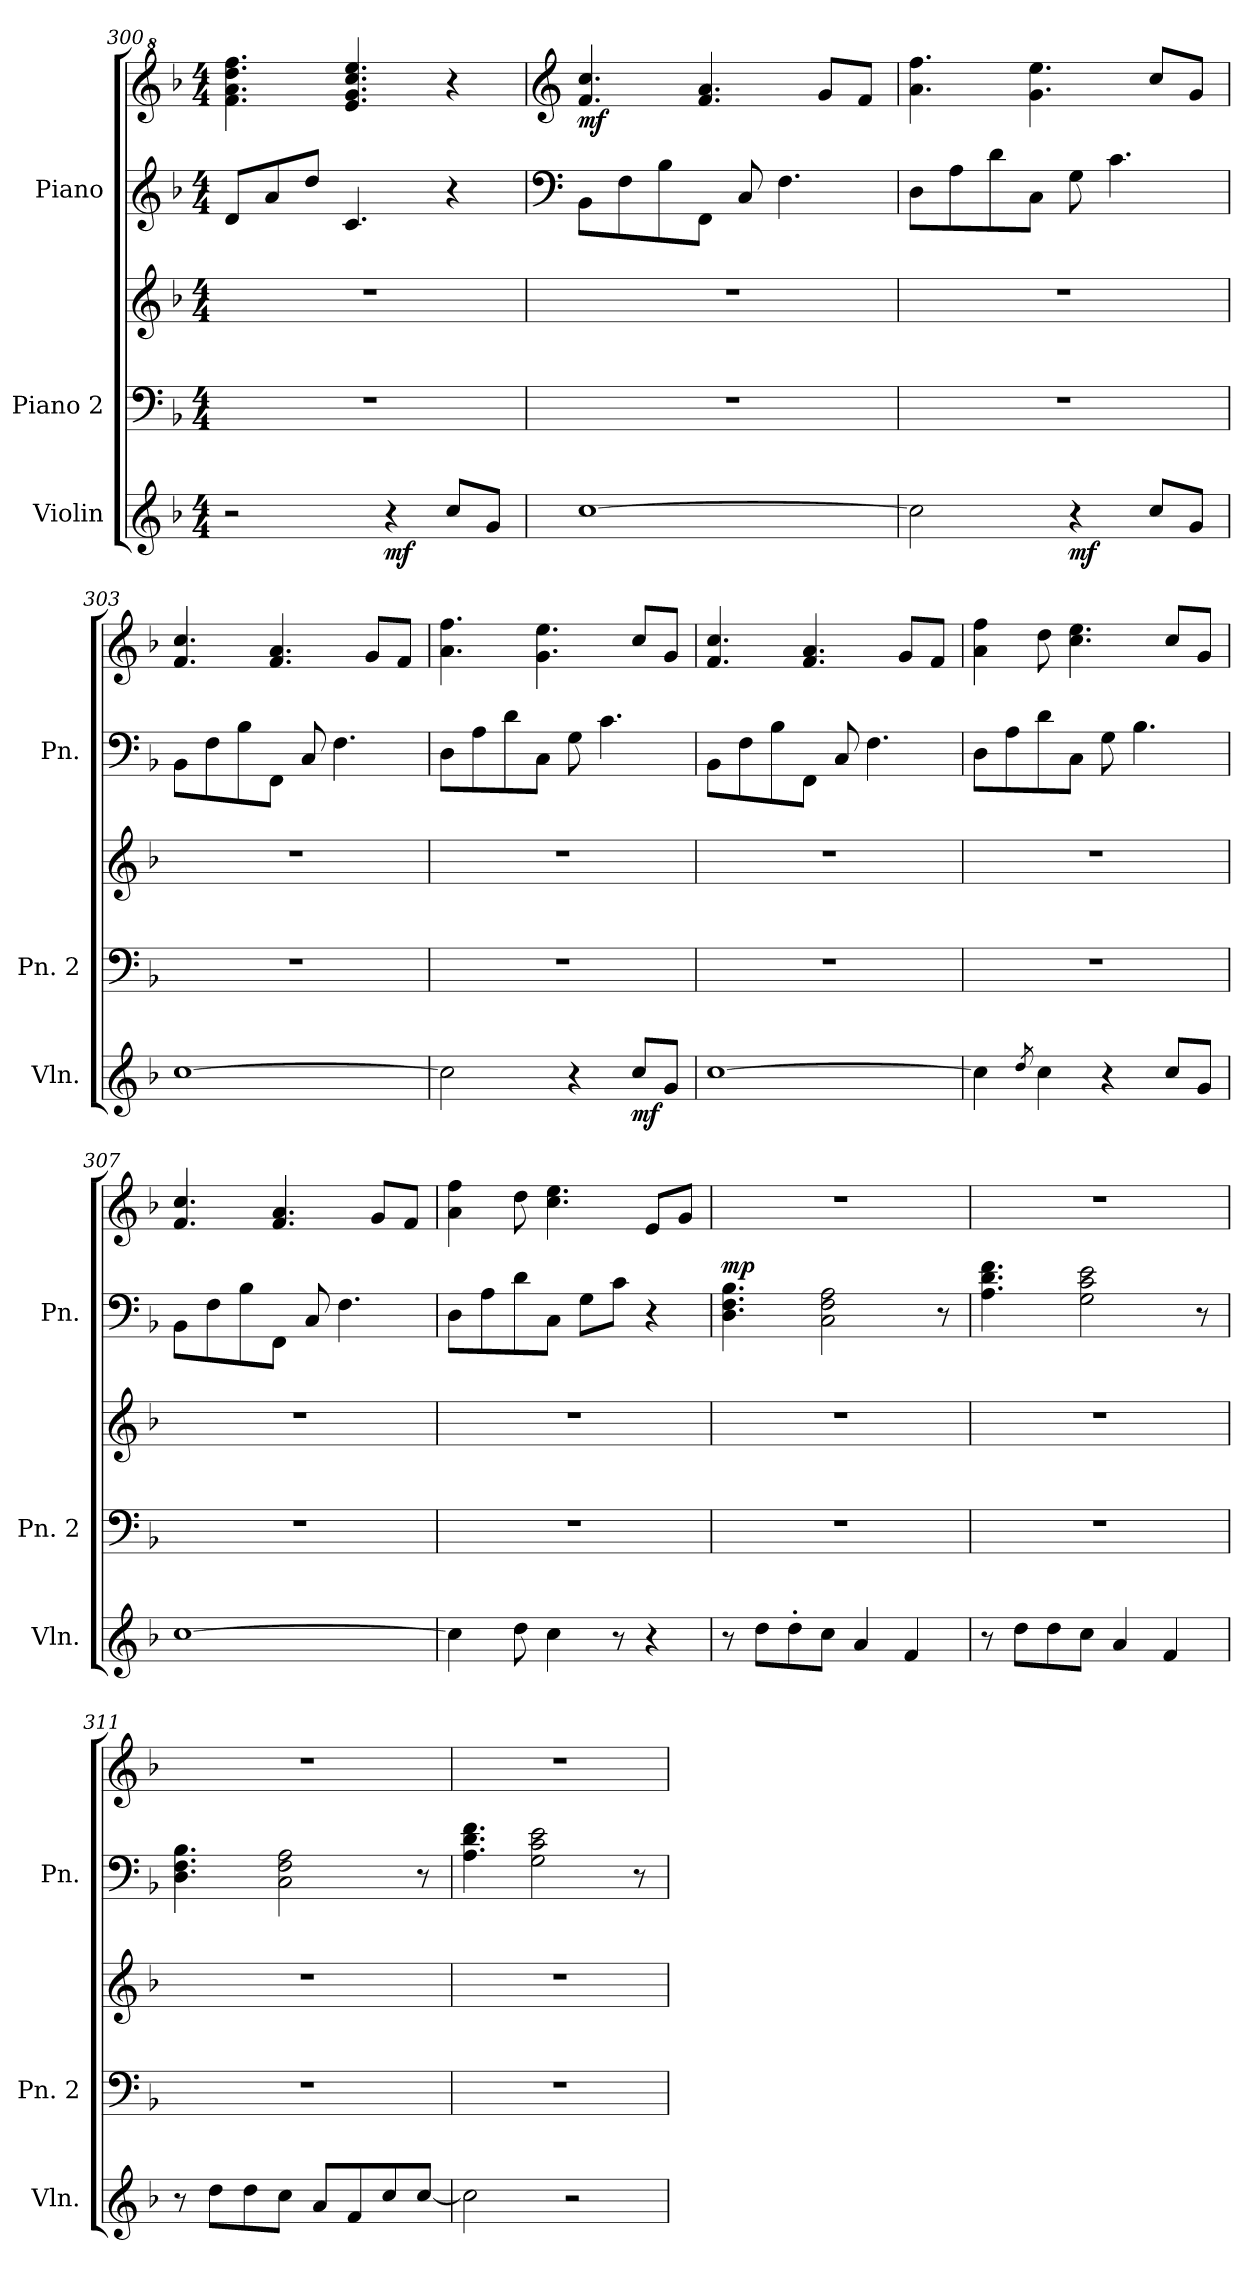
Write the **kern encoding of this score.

**kern	**dynam	**kern	**kern	**kern	**kern	**dynam
*part3	*part3	*part2	*part2	*part1	*part1	*part1
*staff5	*staff5	*staff4	*staff3	*staff2	*staff1	*staff1/2
*I"Violin	*	*I"Piano 2	*	*I"Piano	*	*
*I'Vln.	*	*I'Pn. 2	*	*I'Pn.	*	*
*clefG2	*	*clefF4	*clefG2	*clefG2	*clefG^2	*
*k[b-]	*	*k[b-]	*k[b-]	*k[b-]	*k[b-]	*
*M4/4	*	*M4/4	*M4/4	*M4/4	*M4/4	*
=300	=300	=300	=300	=300	=300	=300
2r	.	1r	1r	8d/L	4.ff\ 4.aa\ 4.ddd\ 4.fff\	.
.	.	.	.	8a/	.	.
.	.	.	.	8dd/J	.	.
.	.	.	.	4.c/	4.ee/ 4.gg/ 4.ccc/ 4.eee/	.
!	!LO:DY:b	!	!	!	!	!
4r	mf	.	.	.	.	.
8cc/L	.	.	.	4r	4r	.
8g/J	.	.	.	.	.	.
!!LO:PB:g=z
=301	=301	=301	=301	=301	=301	=301
*	*	*	*	*clefF4	*clefG2	*
!	!	!	!	!	!	!LO:DY:b
[1cc	.	1r	1r	8BB-\L	4.f/ 4.cc/	mf
.	.	.	.	8F\	.	.
.	.	.	.	8B-\	.	.
.	.	.	.	8FF\J	4.f/ 4.a/	.
.	.	.	.	8C/	.	.
.	.	.	.	4.F\	.	.
.	.	.	.	.	8g/L	.
.	.	.	.	.	8f/J	.
=302	=302	=302	=302	=302	=302	=302
!	!LO:DY:b	!	!	!	!	!
2cc\]	other-dynamics	1r	1r	8D\L	4.a\ 4.ff\	.
.	.	.	.	8A\	.	.
.	.	.	.	8d\	.	.
.	.	.	.	8C\J	4.g\ 4.ee\	.
!	!LO:DY:b	!	!	!	!	!
4r	mf	.	.	8G\	.	.
.	.	.	.	4.c\	.	.
8cc/L	.	.	.	.	8cc/L	.
8g/J	.	.	.	.	8g/J	.
=303	=303	=303	=303	=303	=303	=303
[1cc	.	1r	1r	8BB-\L	4.f/ 4.cc/	.
.	.	.	.	8F\	.	.
.	.	.	.	8B-\	.	.
.	.	.	.	8FF\J	4.f/ 4.a/	.
.	.	.	.	8C/	.	.
.	.	.	.	4.F\	.	.
.	.	.	.	.	8g/L	.
.	.	.	.	.	8f/J	.
=304	=304	=304	=304	=304	=304	=304
!	!LO:DY:b	!	!	!	!	!
2cc\]	other-dynamics	1r	1r	8D\L	4.a\ 4.ff\	.
.	.	.	.	8A\	.	.
.	.	.	.	8d\	.	.
.	.	.	.	8C\J	4.g\ 4.ee\	.
4r	.	.	.	8G\	.	.
.	.	.	.	4.c\	.	.
!	!LO:DY:b	!	!	!	!	!
8cc/L	mf	.	.	.	8cc/L	.
8g/J	.	.	.	.	8g/J	.
=305	=305	=305	=305	=305	=305	=305
[1cc	.	1r	1r	8BB-\L	4.f/ 4.cc/	.
.	.	.	.	8F\	.	.
.	.	.	.	8B-\	.	.
.	.	.	.	8FF\J	4.f/ 4.a/	.
.	.	.	.	8C/	.	.
.	.	.	.	4.F\	.	.
.	.	.	.	.	8g/L	.
.	.	.	.	.	8f/J	.
!!LO:LB:g=z
=306	=306	=306	=306	=306	=306	=306
4cc\]	.	1r	1r	8D\L	4a\ 4ff\	.
.	.	.	.	8A\	.	.
8qdd/	.	.	.	.	.	.
4cc\	.	.	.	8d\	8dd\	.
.	.	.	.	8C\J	4.cc\ 4.ee\	.
4r	.	.	.	8G\	.	.
.	.	.	.	4.B-\	.	.
8cc/L	.	.	.	.	8cc/L	.
8g/J	.	.	.	.	8g/J	.
=307	=307	=307	=307	=307	=307	=307
[1cc	.	1r	1r	8BB-\L	4.f/ 4.cc/	.
.	.	.	.	8F\	.	.
.	.	.	.	8B-\	.	.
.	.	.	.	8FF\J	4.f/ 4.a/	.
.	.	.	.	8C/	.	.
.	.	.	.	4.F\	.	.
.	.	.	.	.	8g/L	.
.	.	.	.	.	8f/J	.
=308	=308	=308	=308	=308	=308	=308
4cc\]	.	1r	1r	8D\L	4a\ 4ff\	.
.	.	.	.	8A\	.	.
8dd\	.	.	.	8d\	8dd\	.
4cc\	.	.	.	8C\J	4.cc\ 4.ee\	.
.	.	.	.	8G\L	.	.
8r	.	.	.	8c\J	.	.
4r	.	.	.	4r	8e/L	.
.	.	.	.	.	8g/J	.
=309	=309	=309	=309	=309	=309	=309
!	!	!	!	!	!	!LO:DY:a=2
8r	.	1r	1r	4.D\ 4.F\ 4.B-\	1r	mp
8dd\L	.	.	.	.	.	.
8dd'\	.	.	.	.	.	.
8cc\J	.	.	.	2C\ 2F\ 2A\	.	.
4a/	.	.	.	.	.	.
4f/	.	.	.	.	.	.
.	.	.	.	8r	.	.
=310	=310	=310	=310	=310	=310	=310
8r	.	1r	1r	4.A\ 4.d\ 4.f\	1r	.
8dd\L	.	.	.	.	.	.
8dd\	.	.	.	.	.	.
8cc\J	.	.	.	2G\ 2c\ 2e\	.	.
4a/	.	.	.	.	.	.
4f/	.	.	.	.	.	.
.	.	.	.	8r	.	.
!!LO:LB:g=z
=311	=311	=311	=311	=311	=311	=311
8r	.	1r	1r	4.D\ 4.F\ 4.B-\	1r	.
8dd\L	.	.	.	.	.	.
8dd\	.	.	.	.	.	.
8cc\J	.	.	.	2C\ 2F\ 2A\	.	.
8a/L	.	.	.	.	.	.
8f/	.	.	.	.	.	.
8cc/	.	.	.	.	.	.
[8cc/J	.	.	.	8r	.	.
=312	=312	=312	=312	=312	=312	=312
2cc\]	.	1r	1r	4.A\ 4.d\ 4.f\	1r	.
.	.	.	.	2G\ 2c\ 2e\	.	.
2r	.	.	.	.	.	.
.	.	.	.	8r	.	.
=	=	=	=	=	=	=
*-	*-	*-	*-	*-	*-	*-
